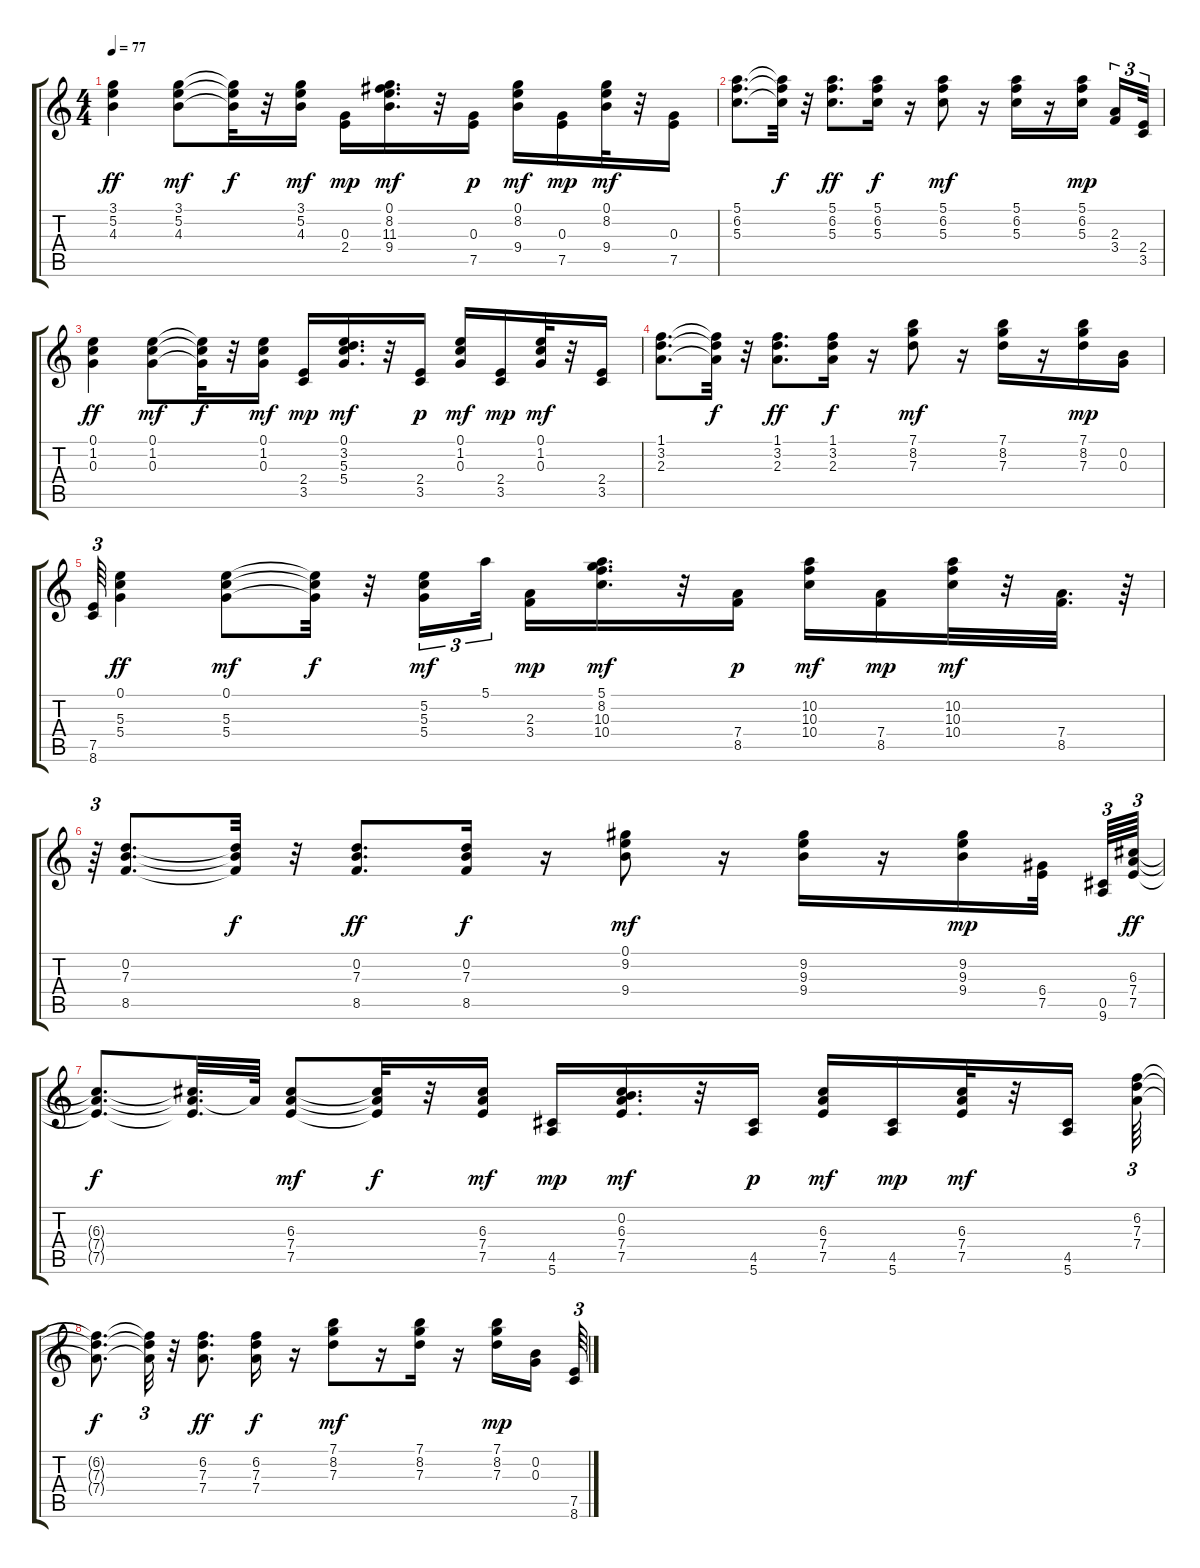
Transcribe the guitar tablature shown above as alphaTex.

\track "" {instrument distortionguitar}
\staff {score tabs}
\tuning (E4 B3 G3 D3 A2 E2) {hide}
\ts (4 4)
\tempo 77
\clef g2
\ks c
(3.1 5.2 4.3).4{dy ff instrument acousticguitarsteel} (3.1 5.2 4.3).8{dy mf} (3.1{t} 5.2{t} 4.3{t}).32{dy f} r.32 (3.1 5.2 4.3).16{dy mf} (0.3 2.4).16{dy mp} (0.1 8.2 11.3 9.4).16{d dy mf} r.32 (0.3 7.5).16{dy p} (0.1 8.2 9.4).16{dy mf} (0.3 7.5).16{dy mp} (0.1 8.2 9.4).32{dy mf} r.32 (0.3 7.5).16 |
(5.1 6.2 5.3).8{d} (5.1{t} 6.2{t} 5.3{t}).32{dy f} r.32 (5.1 6.2 5.3).8{d dy ff} (5.1 6.2 5.3).16{dy f} r.16 (5.1 6.2 5.3).8{dy mf} r.16 (5.1 6.2 5.3).16 r.16 (5.1 6.2 5.3).16{dy mp} (2.3 3.4).16{tu (3 2)} (2.4 3.5).32{tu (3 2)} |
(0.1 1.2 0.3).4{dy ff} (0.1 1.2 0.3).8{dy mf} (0.1{t} 1.2{t} 0.3{t}).32{dy f} r.32 (0.1 1.2 0.3).16{dy mf} (2.4 3.5).16{dy mp} (0.1 3.2 5.3 5.4).16{d dy mf} r.32 (2.4 3.5).16{dy p} (0.1 1.2 0.3).16{dy mf} (2.4 3.5).16{dy mp} (0.1 1.2 0.3).32{dy mf} r.32 (2.4 3.5).16 |
(1.1 3.2 2.3).8{d} (1.1{t} 3.2{t} 2.3{t}).32{dy f} r.32 (1.1 3.2 2.3).8{d dy ff} (1.1 3.2 2.3).16{dy f} r.16 (7.1 8.2 7.3).8{dy mf} r.16 (7.1 8.2 7.3).16 r.16 (7.1 8.2 7.3).16{dy mp} (0.2 0.3).16 |
(7.5 8.6).64{tu (3 2)} (0.1 5.3 5.4).4{dy ff} (0.1 5.3 5.4).8{dy mf} (0.1{t} 5.3{t} 5.4{t}).32{dy f} r.32 (5.2 5.3 5.4).16{tu (3 2) dy mf} 5.1.32{tu (3 2)} (2.3 3.4).16{dy mp} (5.1 8.2 10.3 10.4).16{d dy mf} r.32 (7.4 8.5).16{dy p} (10.2 10.3 10.4).16{dy mf} (7.4 8.5).16{dy mp} (10.2 10.3 10.4).32{dy mf} r.32 (7.4 8.5).32{d} r.64 |
r.64{tu (3 2)} (0.2 7.3 8.5).8{d} (0.2{t} 7.3{t} 8.5{t}).32{dy f} r.32 (0.2 7.3 8.5).8{d dy ff} (0.2 7.3 8.5).16{dy f} r.16 (0.1 9.2 9.4).8{dy mf} r.16 (9.2 9.3 9.4).16 r.16 (9.2 9.3 9.4).16{dy mp} (6.4 7.5).32 (0.5 9.6).64{tu (3 2)} (6.3 7.4 7.5).64{tu (3 2) dy ff} |
(6.3{t} 7.4{t} 7.5{t}).8{d dy f} (6.3{t} 7.4{t} 7.5{t}).32{d} 7.4{t}.64 (6.3 7.4 7.5).8{dy mf} (6.3{t} 7.4{t} 7.5{t}).32{dy f} r.32 (6.3 7.4 7.5).16{dy mf} (4.5 5.6).16{dy mp} (0.2 6.3 7.4 7.5).16{d dy mf} r.32 (4.5 5.6).16{dy p} (6.3 7.4 7.5).16{dy mf} (4.5 5.6).16{dy mp} (6.3 7.4 7.5).32{dy mf} r.32 (4.5 5.6).16 (6.2 7.3 7.4).64{tu (3 2)} |
(6.2{t} 7.3{t} 7.4{t}).8{d dy f} (6.2{t} 7.3{t} 7.4{t}).32{tu (3 2)} r.32 (6.2 7.3 7.4).8{d dy ff} (6.2 7.3 7.4).16{dy f} r.16 (7.1 8.2 7.3).8{dy mf} r.16 (7.1 8.2 7.3).16 r.16 (7.1 8.2 7.3).16{dy mp} (0.2 0.3).16 (7.5 8.6).64{tu (3 2)}
